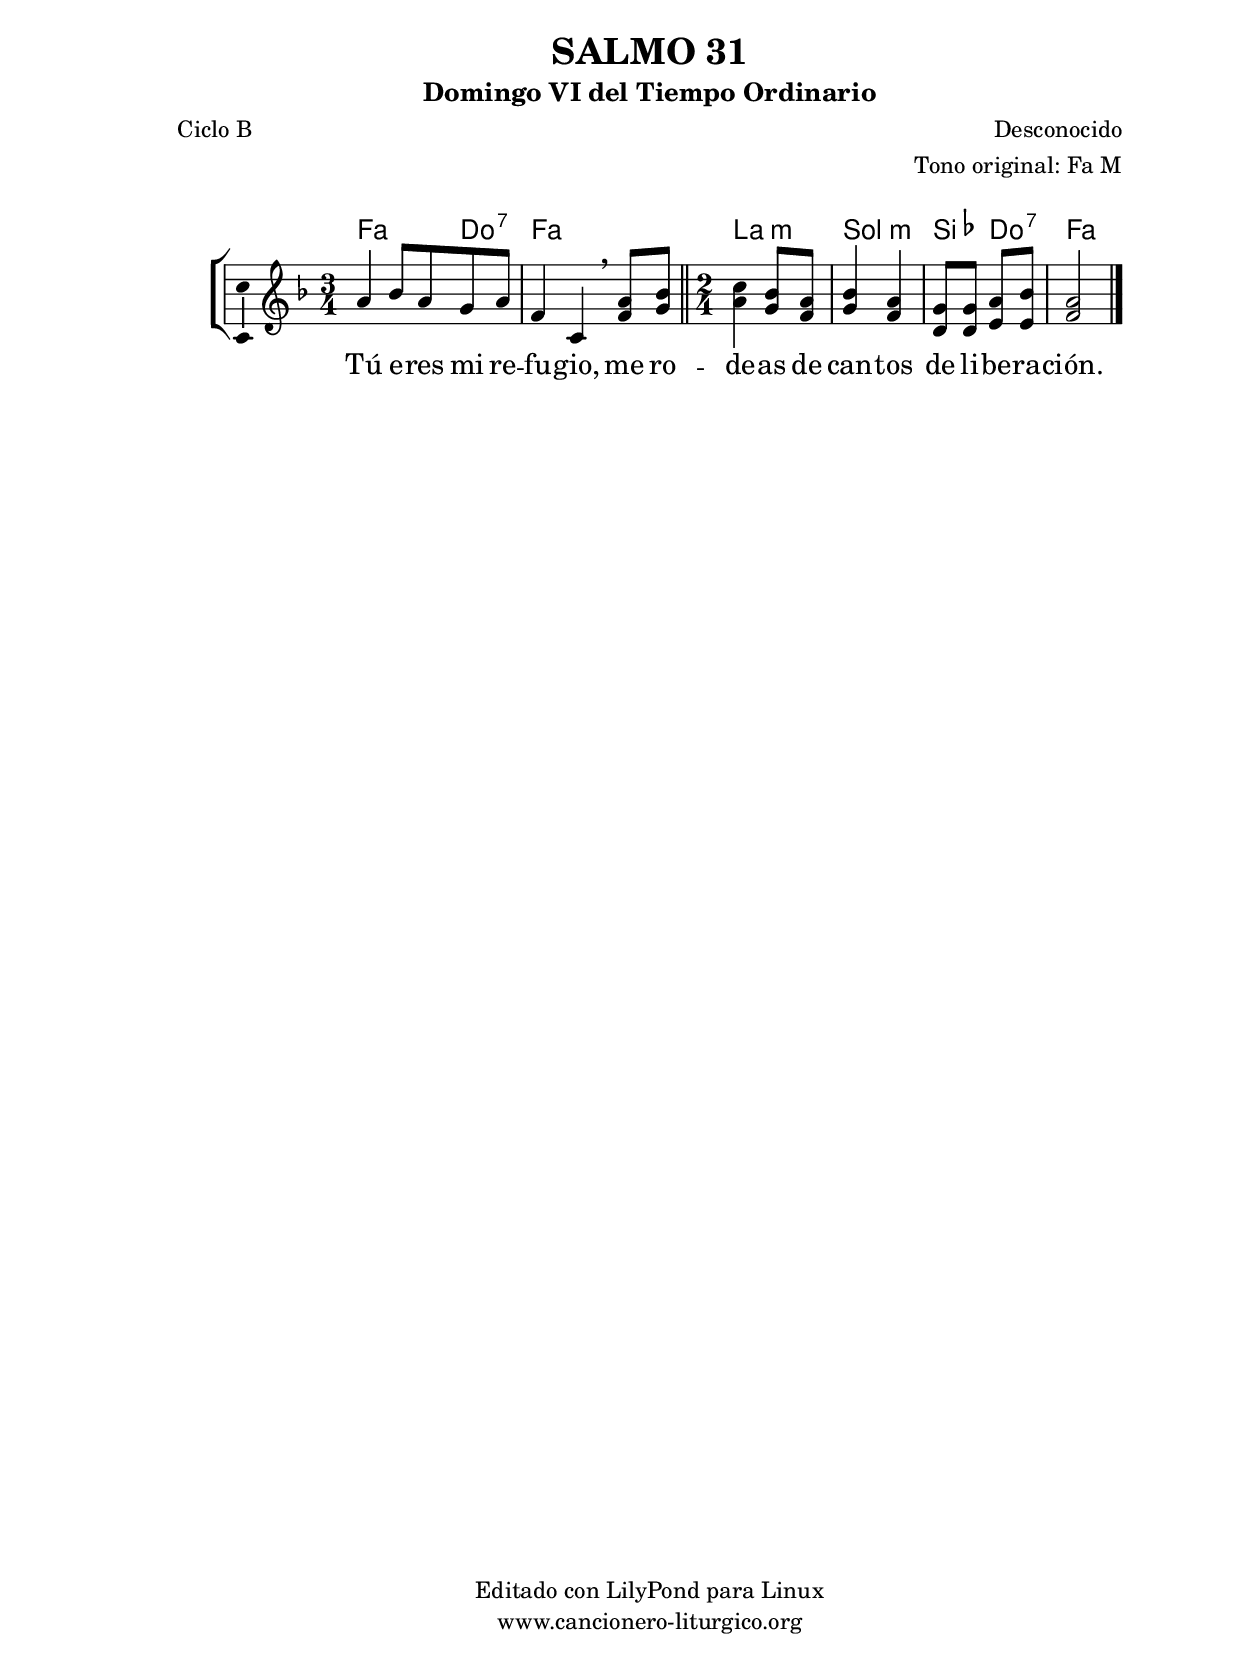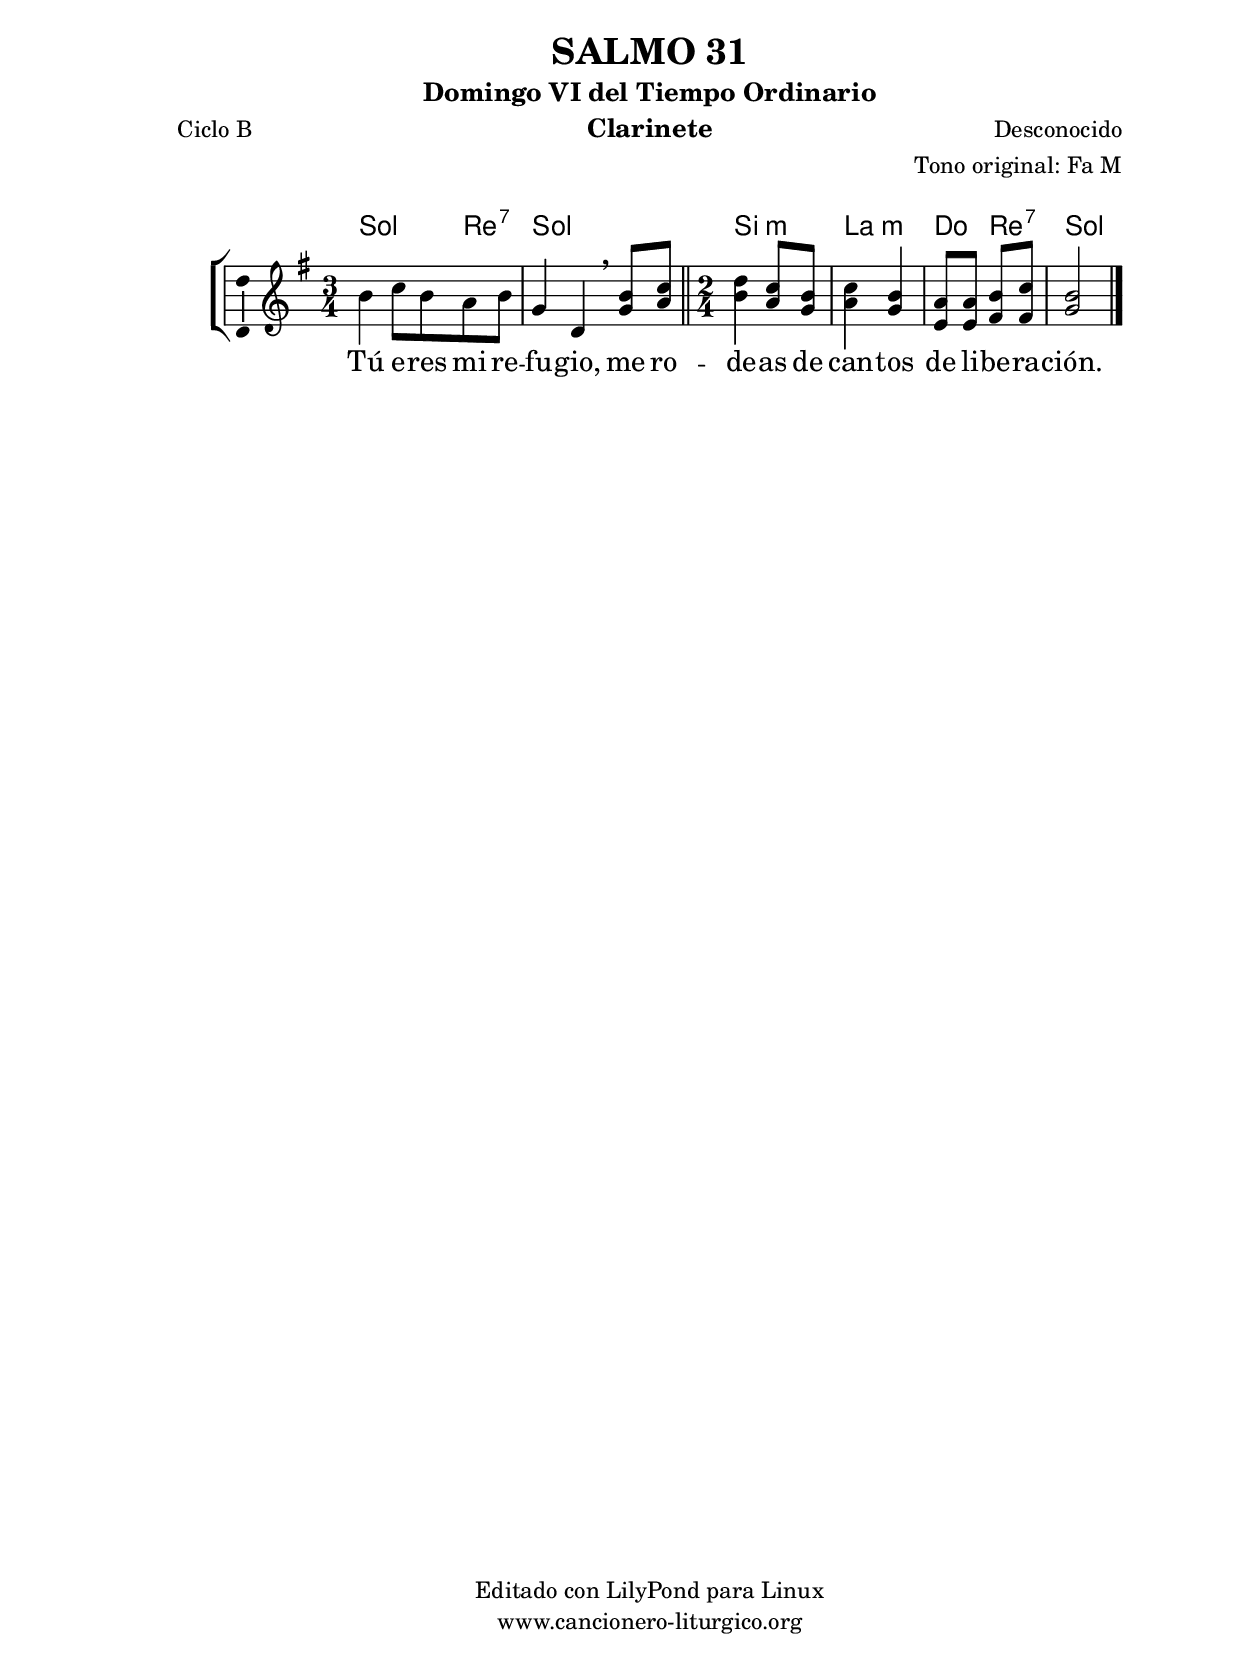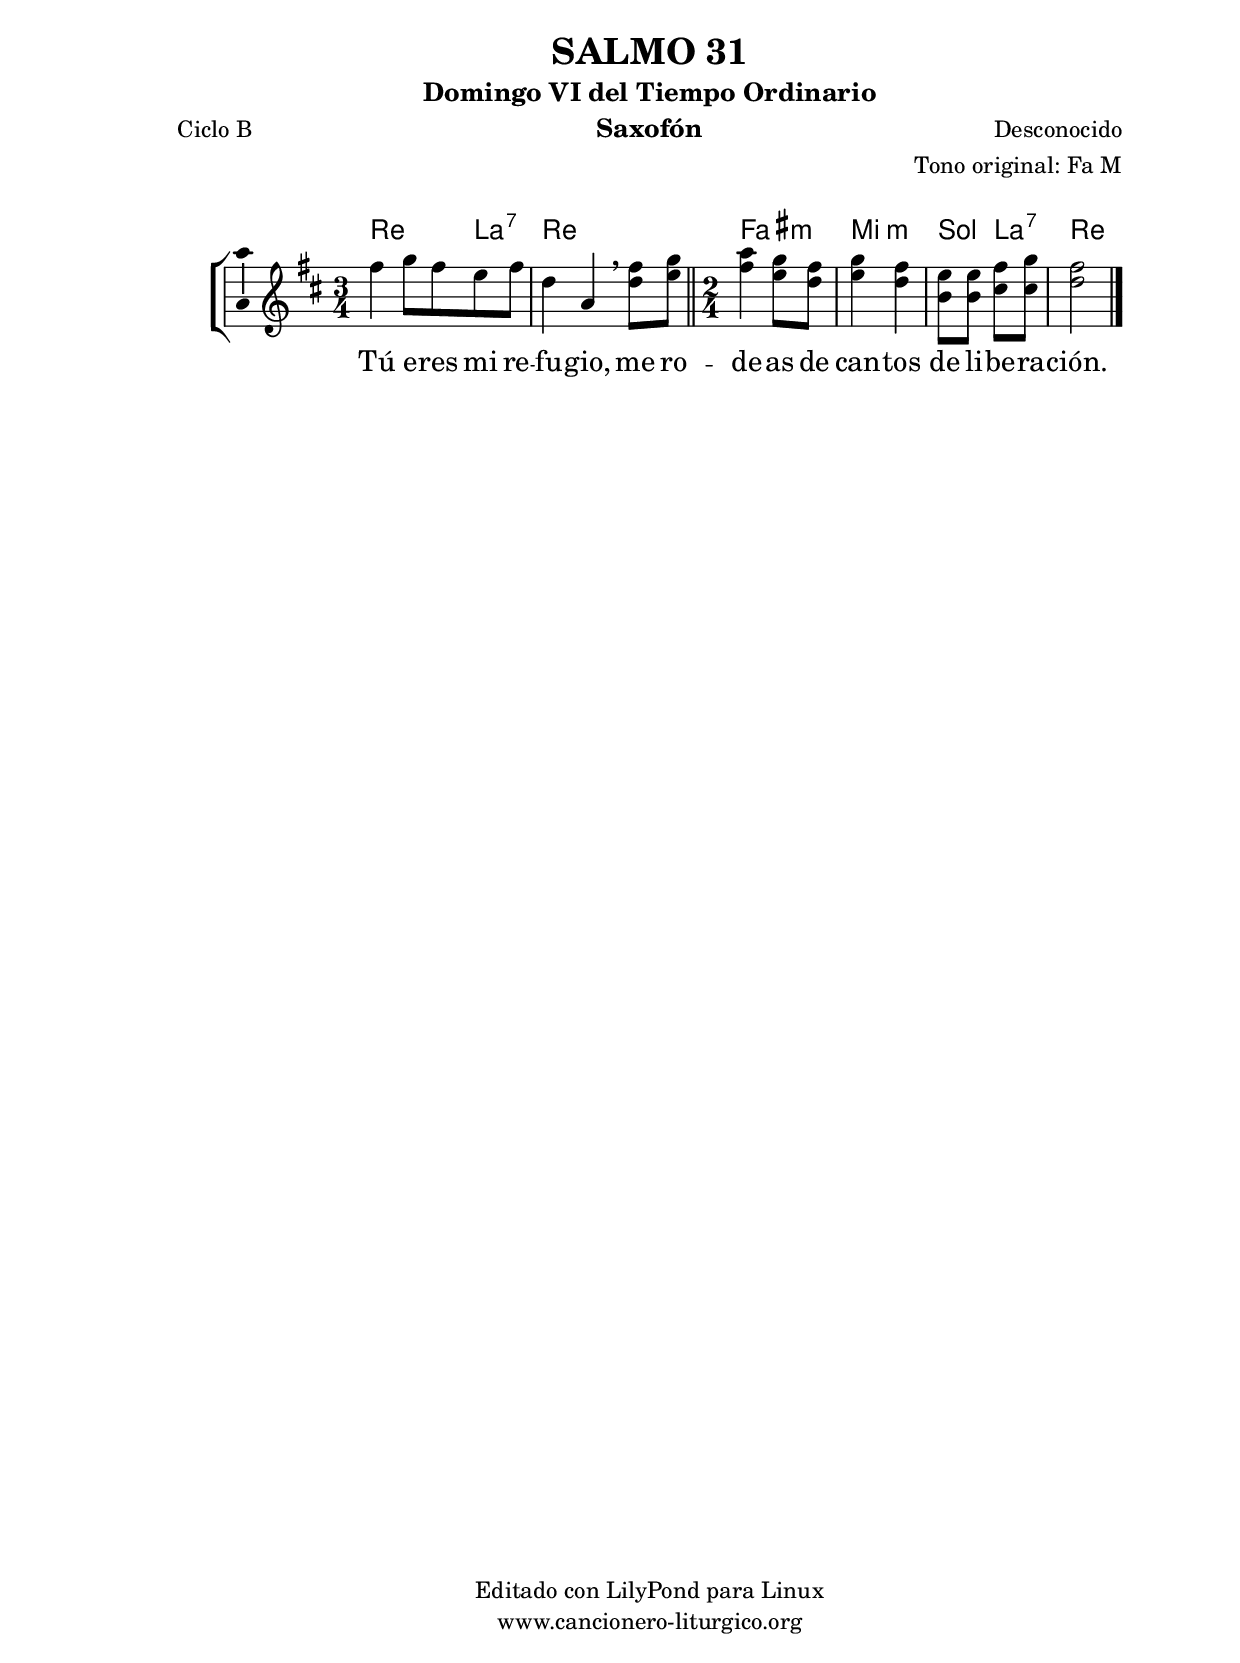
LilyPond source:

%
%para convertir .midi en .wav:
%timidity filename.midi -Ow -o finename.wav
%
%
%Para convertir de .wav a .mp3:
%lame -h -m j filename.wav
%
%
%para escuchar el midi:
%timidity nombrefichero.midi
%


%versión de lilypond para la que se ha escrito esta partitura:
\version "2.16.0"

	%Tamaño papel
	#(set-default-paper-size "a4")
	%Tamaño partitura
	#(set-global-staff-size 20)
	%No responde al pulsar sobre una nota
	#(ly:set-option 'point-and-click #f)

%parámetros del encabezamiento:
\header {
	title = "SALMO 31"
	subtitle = "Domingo VI del Tiempo Ordinario"
	composer = "Desconocido"
	poet = "Ciclo B"
	meter = ""
	arranger = "Tono original: Fa M"
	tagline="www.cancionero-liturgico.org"
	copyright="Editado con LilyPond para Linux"
	}

%parámetros asociados al papel:
\paper  {
	oddHeaderMarkup = \markup {\fill-line { \on-the-fly #not-first-page \fromproperty #'header:title \on-the-fly #not-first-page \fromproperty #'header:composer }}
	evenHeaderMarkup = \markup {\fill-line { \fromproperty #'header:composer \fromproperty #'header:title }}
	#(set-paper-size "a4")
	print-page-number = ##f
	first-page-number = 1
	print-first-page-number = ##f
%	head-separation = 3.0 \cm
	top-margin = 2.0 \cm
	bottom-margin = 0.5\cm
%%%	bottom-margin = -1.0\cm
	left-margin = 3.0 \cm
	line-width = 16.0 \cm 
	indent = 8\mm
	interscoreline = 2.\mm
	between-system-space = 15\mm
%	para que las partituras no llenen la hoja:
	ragged-bottom = ##t
%	idem para la última hoja:
	ragged-last-bottom = ##f
%	para que las partituras llenen el ancho del papel:
	ragged-last = ##f
	after-title-space = 2.5 \cm
%page-count=1
%system-count=8

	%Flexible Vertical Spacing
%	markup-markup-spacing =
%	#'((basic-distance . 15) (minimum-distance . 15) (padding . 3))
	markup-system-spacing =
	#'((basic-distance . 15) (minimum-distance . 15) (padding . 3))
	system-system-spacing =
	#'((basic-distance . 15) (minimum-distance . 15) (padding . 3))
	score-system-spacing =
	#'((basic-distance . 15) (minimum-distance . 15) (padding . 5))
%	top-system-spacing = % header
%	#'((basic-distance . 8) (minimum-distance . 0) (padding . 3))
%	top-markup-spacing =
%	#'((basic-distance . 20) (minimum-distance . 20) (padding . 3))
	last-bottom-spacing = % footer
	#'((basic-distance . 5) (minimum-distance . 5) (padding . 3))
%	score-markup-spacing =
%	#'((basic-distance . 16) (minimum-distance . 13) (padding . 3))

	}


%parámetros que afectan a toda la partitura:
global =  {
	%clave de sol (G):
	\clef G
	%armadura:
%	\transpose e f
	\key f \major
	\tempo 4=100
	\set Score.tempoHideNote = ##t
	}


acordes = {
	\italianChords
	\chordmode {
%	\transpose e f
{

f2 c4:7 f2.
a2:m g:m bes4 c:7 f2

	}
	}
}

melodia = 
%	\transpose e f
{
	\relative c''{

\time 3/4

a4 bes8 a g a
f4 c \breathe <f a>8 <g bes>

\bar "||"
\time 2/4
<a c>4 <g bes>8 <f a>
<g bes>4 <f a>
<d g>8 <d g> <e a> <e bes'>
<f a>2

	\bar "|."
	}
	}


texto = \lyricmode {
Tú e -- res mi re -- fu -- gio,
me ro -- de -- as de can -- tos de li -- be -- ra -- ción.
	}


acordesStaff = \context ChordNames = acordesStaff <<
	\set chordChanges = ##t
	\acordes
	>>


vozStaff = \context Voice = vozStaff
\with {\consists "Ambitus_engraver"}
<<
%	\set Staff.instrumentName = ""
%	\set Staff.shortInstrumentName = ""
%	\set Staff.midiInstrument = #"clarinet"
%	\set Staff.midiInstrument = #"cello"
%	\set Staff.midiInstrument = #"flute"
	\set Staff.midiInstrument = #"electric guitar (jazz)"
%	\set Staff.midiInstrument = #"english horn"
%	\set Staff.midiInstrument = #"violin"
%	\set Staff.midiInstrument = #"glockenspiel"
	\set Staff.midiMinimumVolume = #0.7
	\set Staff.midiMaximumVolume = #0.9
	\global
	\melodia
	>>


textoStaff = \context Lyrics = textoStaff <<
	\lyricsto vozStaff \texto
	>>

\book {
	\score {
		\context ChoirStaff {
			\override StaffGroup.SystemStartBracket #'collapse-height = #1
			\override Score.SystemStartBar #'collapse-height = #1
			<<
			\acordesStaff
			\vozStaff
			\textoStaff
			>>
			}
		\layout {
	    		\context {
				\Lyrics
				\override LyricText #'font-size = #2
				}
	   		 \context {
				\Score
				%fontSize = #3
				\override StaffSymbol #'staff-space = #(magstep +3)
				%\override Beam #'thickness = #0.55
				%\override SpacingSpanner #'spacing-increment = #1.0
				%\override Slur #'height-limit = #1.5
				}
			}
		}
	\score {
		\unfoldRepeats
		\context ChoirStaff {
			<<
			\acordesStaff
			\vozStaff
			>>
			}
		\midi {
	  		\context {
	  			\Score
				tempoWholesPerMinute = #(ly:make-moment 70 4)
				}
			}
		}
	}

%Partitura para clarinete
#(define output-suffix "C")
\book {
	\header{
		instrument = "Clarinete"
		}
	\score {
		\context ChoirStaff {
			\override StaffGroup.SystemStartBracket #'collapse-height = #1
			\override Score.SystemStartBar #'collapse-height = #1
\transpose c d
			<<
			\acordesStaff
			\vozStaff
			\textoStaff
			>>
			}
		\layout {
	    		\context {
				\Lyrics
				\override LyricText #'font-size = #2
				}
	   		 \context {
				\Score
				%fontSize = #3
				\override StaffSymbol #'staff-space = #(magstep +3)
				%\override Beam #'thickness = #0.55
				%\override SpacingSpanner #'spacing-increment = #1.0
				%\override Slur #'height-limit = #1.5
				}
			}
		}
	}

%Partitura para saxofón
#(define output-suffix "S")
\book {
	\header{
		instrument = "Saxofón"
		}
	\score {
		\context ChoirStaff {
			\override StaffGroup.SystemStartBracket #'collapse-height = #1
			\override Score.SystemStartBar #'collapse-height = #1
\transpose c a
			<<
			\acordesStaff
			\vozStaff
			\textoStaff
			>>
			}
		\layout {
	    		\context {
				\Lyrics
				\override LyricText #'font-size = #2
				}
	   		 \context {
				\Score
				%fontSize = #3
				\override StaffSymbol #'staff-space = #(magstep +3)
				%\override Beam #'thickness = #0.55
				%\override SpacingSpanner #'spacing-increment = #1.0
				%\override Slur #'height-limit = #1.5
				}
			}
		}
	}

